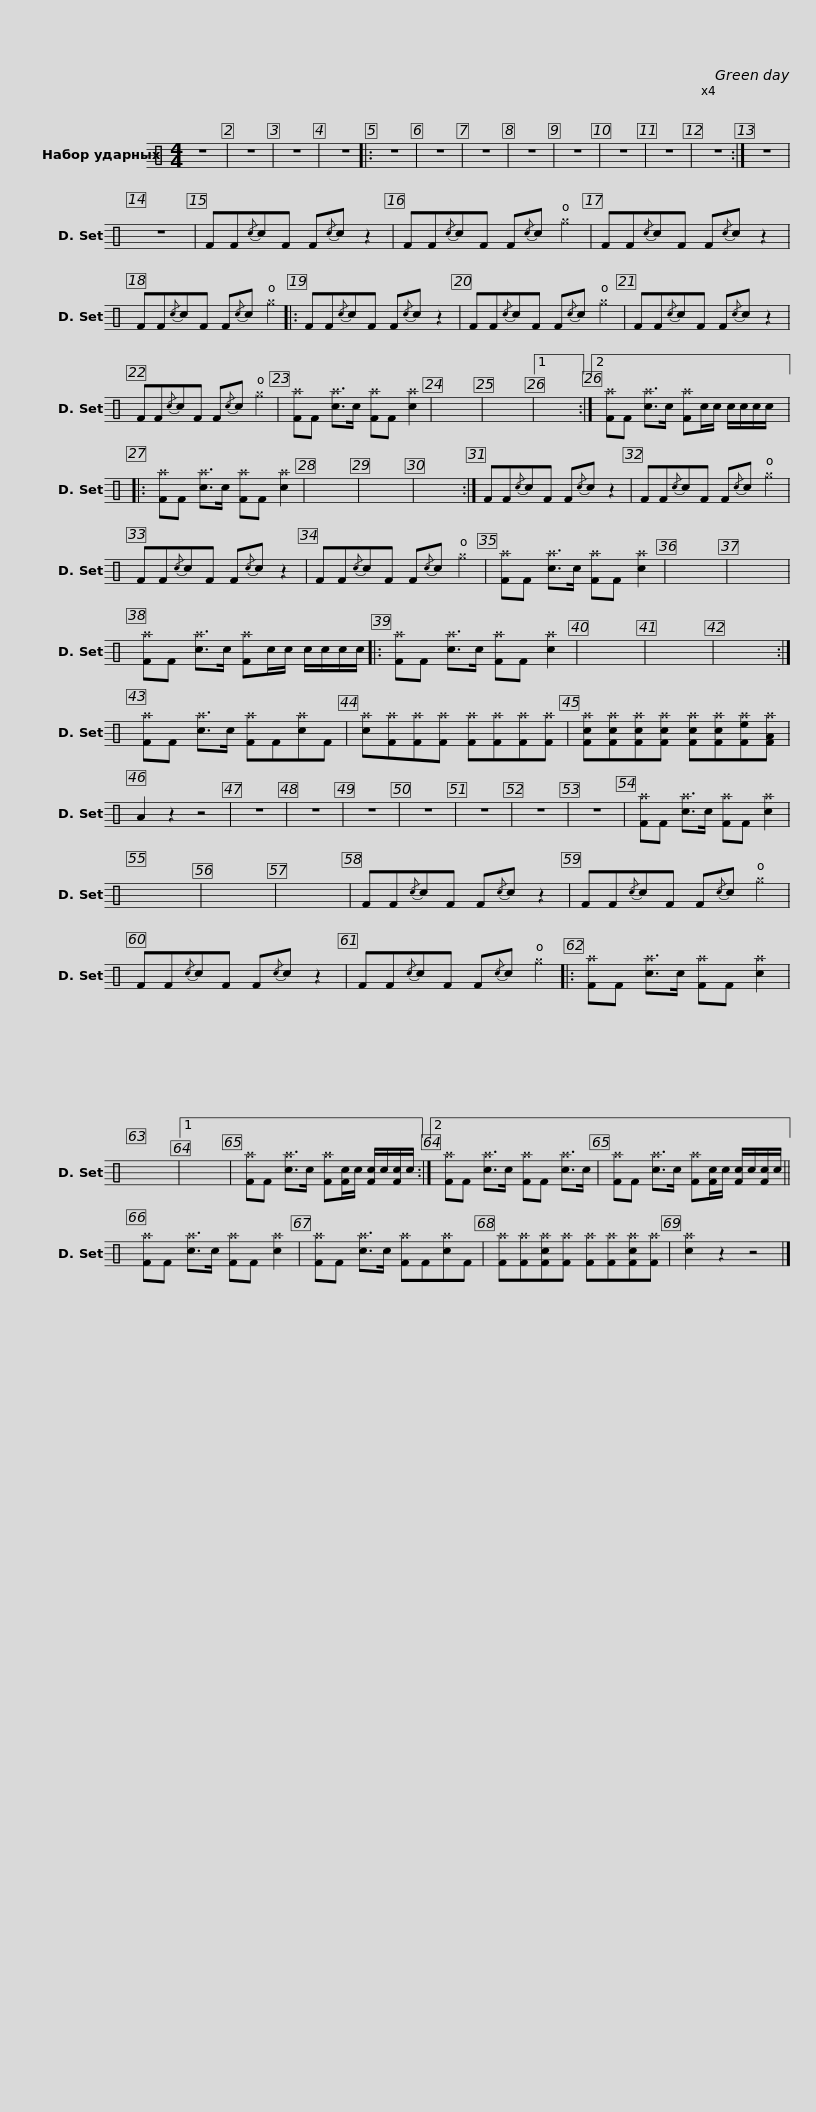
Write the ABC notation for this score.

X:1
L:1/8
M:4/4
I:linebreak $
K:C
V:1 perc
K:none
V:1
 z8 | z8 | z8 | z8 |: z8 | %5
 z8 | z8 | z8 | z8 | z8 | %10
 z8 | z8 :|$ z8 | z8 | FF{/c}cF F{/c}c z2 | %15
 FF{/c}cF F{/c}c ^g2 | FF{/c}cF F{/c}c z2 | FF{/c}cF F{/c}c ^g2 |:$ FF{/c}cF F{/c}c z2 | FF{/c}cF F{/c}c ^g2 | %20
 FF{/c}cF F{/c}c z2 | FF{/c}cF F{/c}c ^g2 |$ [F^a]F [c^a]>c [F^a]F [c^a]2 | x8 | x8 |1 %25
 x8 :|2 [F^a]F [c^a]>c [F^a]c/c/ c/c/c/c/ |:$ [F^a]F [c^a]>c [F^a]F [c^a]2 | x8 | x8 | %30
 x8 :|$ FF{/c}cF F{/c}c z2 | FF{/c}cF F{/c}c ^g2 | FF{/c}cF F{/c}c z2 | FF{/c}cF F{/c}c ^g2 |$ %35
 [F^a]F [c^a]>c [F^a]F [c^a]2 | x8 | x8 | [F^a]F [c^a]>c [F^a]c/c/ c/c/c/c/ |:$ [F^a]F [c^a]>c [F^a]F [c^a]2 | %40
 x8 | x8 | x8 :|$ [F^a]F [c^a]>c [F^a]F[c^a]F | [c^a][F^a][F^a][F^a] [F^a][F^a][F^a][F^a] | %45
 [Fc^a][Fc^a][Fc^a][Fc^a] [Fc^a][Fc^a][Fe^a][FA^a] | A2 z2 z4 |$ z8 | z8 | z8 | %50
 z8 | z8 | z8 | z8 |$ [F^a]F [c^a]>c [F^a]F [c^a]2 | %55
 x8 | x8 | x8 |$ FF{/c}cF F{/c}c z2 | FF{/c}cF F{/c}c ^g2 | %60
 FF{/c}cF F{/c}c z2 | FF{/c}cF F{/c}c ^g2 |:$ [F^a]F [c^a]>c [F^a]F [c^a]2 | x8 |1 x8 |$ %65
 [F^a]F [c^a]>c [F^a][Fc]/c/ [Fc]/c/[Fc]/c/ :|2 [F^a]F [c^a]>c [F^a]F [c^a]>c | [F^a]F [c^a]>c [F^a][Fc]/c/ [Fc]/c/[Fc]/c/ || [F^a]F [c^a]>c [F^a]F [c^a]2 |$ [F^a]F [c^a]>c [F^a]F[c^a]F | %70
 [F^a][F^a][Fc^a][F^a] [F^a][F^a][Fc^a][F^a] | [c^a]2 z2 z4 |] %72
